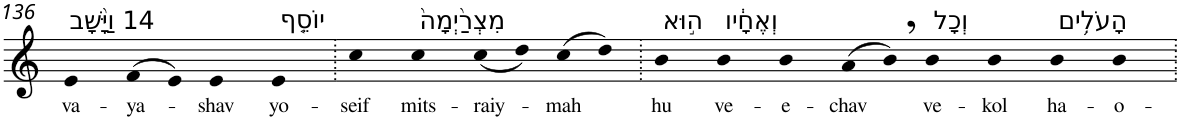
**kern	**text
*part1	*part1
*staff1	*staff1
*I"Piano	*
*I'Pno	*
!!LO:PB:g=z
*clefG2	*
*k[]	*
=136	=136
!LO:TX:a:t=14 וַיָּ֨שָׁב	!
!	!LO:LY:b
4e	va-
!	!LO:LY:b
(>8f	-ya-
8e)	.
!	!LO:LY:b
4e	-shav
!LO:TX:a:t=יוֹסֵ֤ף	!
!	!LO:LY:b
4e	yo-
=137.	=137.
!	!LO:LY:b
4cc	-seif
!LO:TX:a:t=מִצְרַ֙יְמָה֙	!
!	!LO:LY:b
4cc	mits-
!	!LO:LY:b
(<8cc	-raiy-
8dd)	.
!	!LO:LY:b
(>8cc	-mah
8dd)	.
=138.	=138.
!LO:TX:a:t=ה֣וּא	!
!	!LO:LY:b
4b	hu
!LO:TX:a:t=וְאֶחָ֔יו	!
!	!LO:LY:b
4b	ve-
!	!LO:LY:b
4b	-e-
!	!LO:LY:b
(>8a	-chav
8b,)	.
!LO:TX:a:t=וְכָל	!
!	!LO:LY:b
4b	ve-
!	!LO:LY:b
4b	-kol
!LO:TX:a:t=הָעֹלִ֥ים	!
!	!LO:LY:b
4b	ha-
!	!LO:LY:b
4b	-o-
=.	=.
*-	*-
